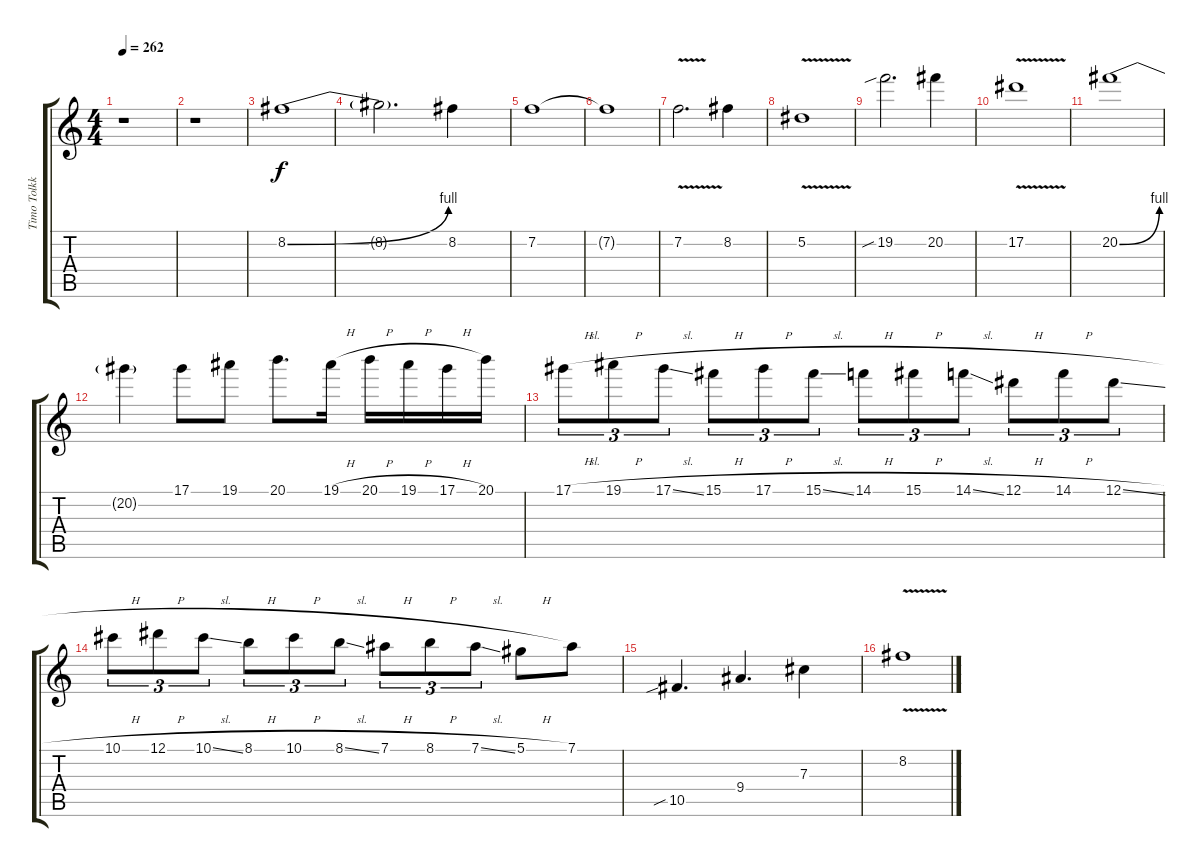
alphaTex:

\track ("Timo Tolkki (Solo)" "Timo Tolkk") {instrument distortionguitar}
\staff {score tabs}
\tuning (Eb4 Bb3 Gb3 Db3 Ab2 Eb2) {hide}
\ts (4 4)
\tempo 262
\clef g2
\ks c
r.1{dy f} |
r.1 |
8.2{be (bend 0 0 60 4)}.1 |
8.2{t}.2{d} 8.2.4 |
7.2.1 |
7.2{t}.1 |
7.2{v}.2{d} 8.2.4 |
5.2{v}.1 |
19.2{sib}.2{d} 20.2.4 |
17.2{v}.1 |
20.2{be (bend 0 0 60 4)}.1 |
20.2{t}.4 17.1.8 19.1.8 20.1.8{d} 19.1{h}.16 20.1{h}.16 19.1{h}.16 17.1{h}.16 20.1.16 |
17.1{h}.8{tu (3 2)} 19.1{h}.8{tu (3 2)} 17.1{sl}.8{tu (3 2)} 15.1{h}.8{tu (3 2)} 17.1{h}.8{tu (3 2)} 15.1{sl}.8{tu (3 2)} 14.1{h}.8{tu (3 2)} 15.1{h}.8{tu (3 2)} 14.1{sl}.8{tu (3 2)} 12.1{h}.8{tu (3 2)} 14.1{h}.8{tu (3 2)} 12.1{sl}.8{tu (3 2)} |
10.1{h}.8{tu (3 2)} 12.1{h}.8{tu (3 2)} 10.1{sl}.8{tu (3 2)} 8.1{h}.8{tu (3 2)} 10.1{h}.8{tu (3 2)} 8.1{sl}.8{tu (3 2)} 7.1{h}.8{tu (3 2)} 8.1{h}.8{tu (3 2)} 7.1{sl}.8{tu (3 2)} 5.1{h}.8 7.1.8 |
10.5{sib}.4{d} 9.4.4{d} 7.3.4 |
8.2{v}.1
